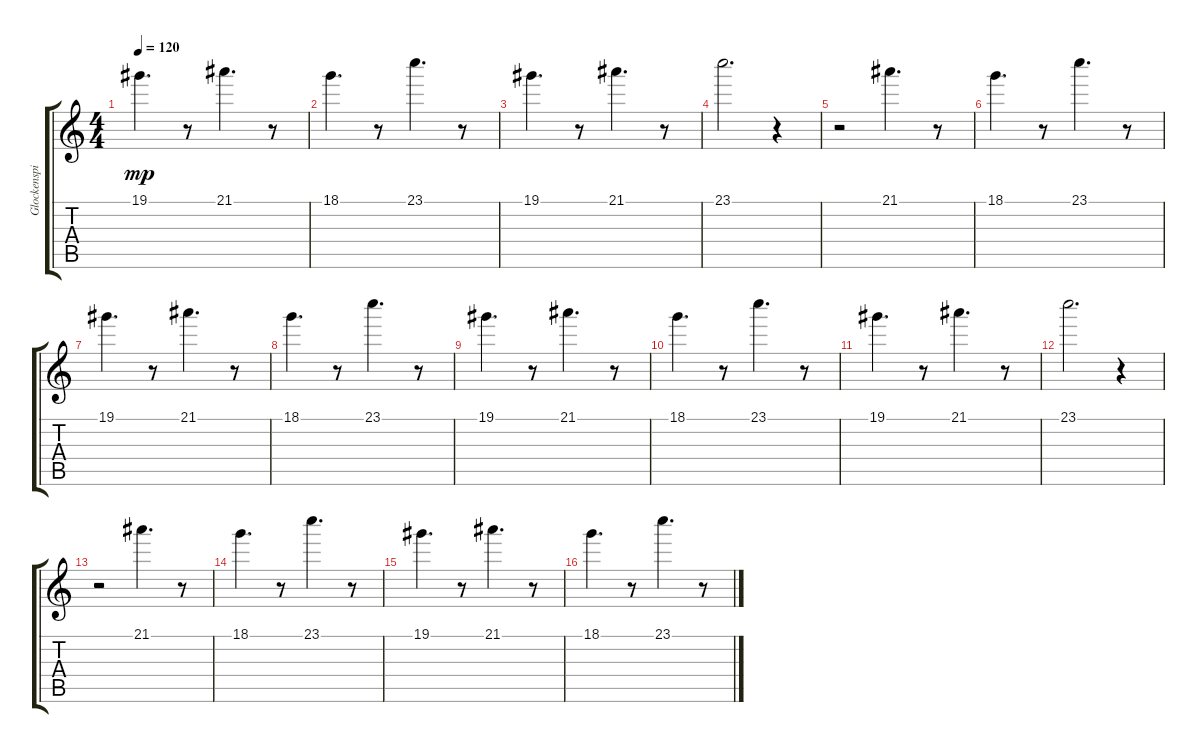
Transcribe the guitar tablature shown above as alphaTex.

\track ("Glockenspiel" "Glockenspi") {instrument glockenspiel}
\staff {score tabs}
\tuning (Db5 Db5 Db5 Db5 Db5 Db5) {hide}
\ts (4 4)
\tempo 120
\clef g2
\ks c
19.1.4{d dy mp} r.8 21.1.4{d} r.8 |
18.1.4{d} r.8 23.1.4{d} r.8 |
19.1.4{d} r.8 21.1.4{d} r.8 |
23.1.2{d} r.4 |
r.2 21.1.4{d} r.8 |
18.1.4{d} r.8 23.1.4{d} r.8 |
19.1.4{d} r.8 21.1.4{d} r.8 |
18.1.4{d} r.8 23.1.4{d} r.8 |
19.1.4{d} r.8 21.1.4{d} r.8 |
18.1.4{d} r.8 23.1.4{d} r.8 |
19.1.4{d} r.8 21.1.4{d} r.8 |
23.1.2{d} r.4 |
r.2 21.1.4{d} r.8 |
18.1.4{d} r.8 23.1.4{d} r.8 |
19.1.4{d} r.8 21.1.4{d} r.8 |
18.1.4{d} r.8 23.1.4{d} r.8
